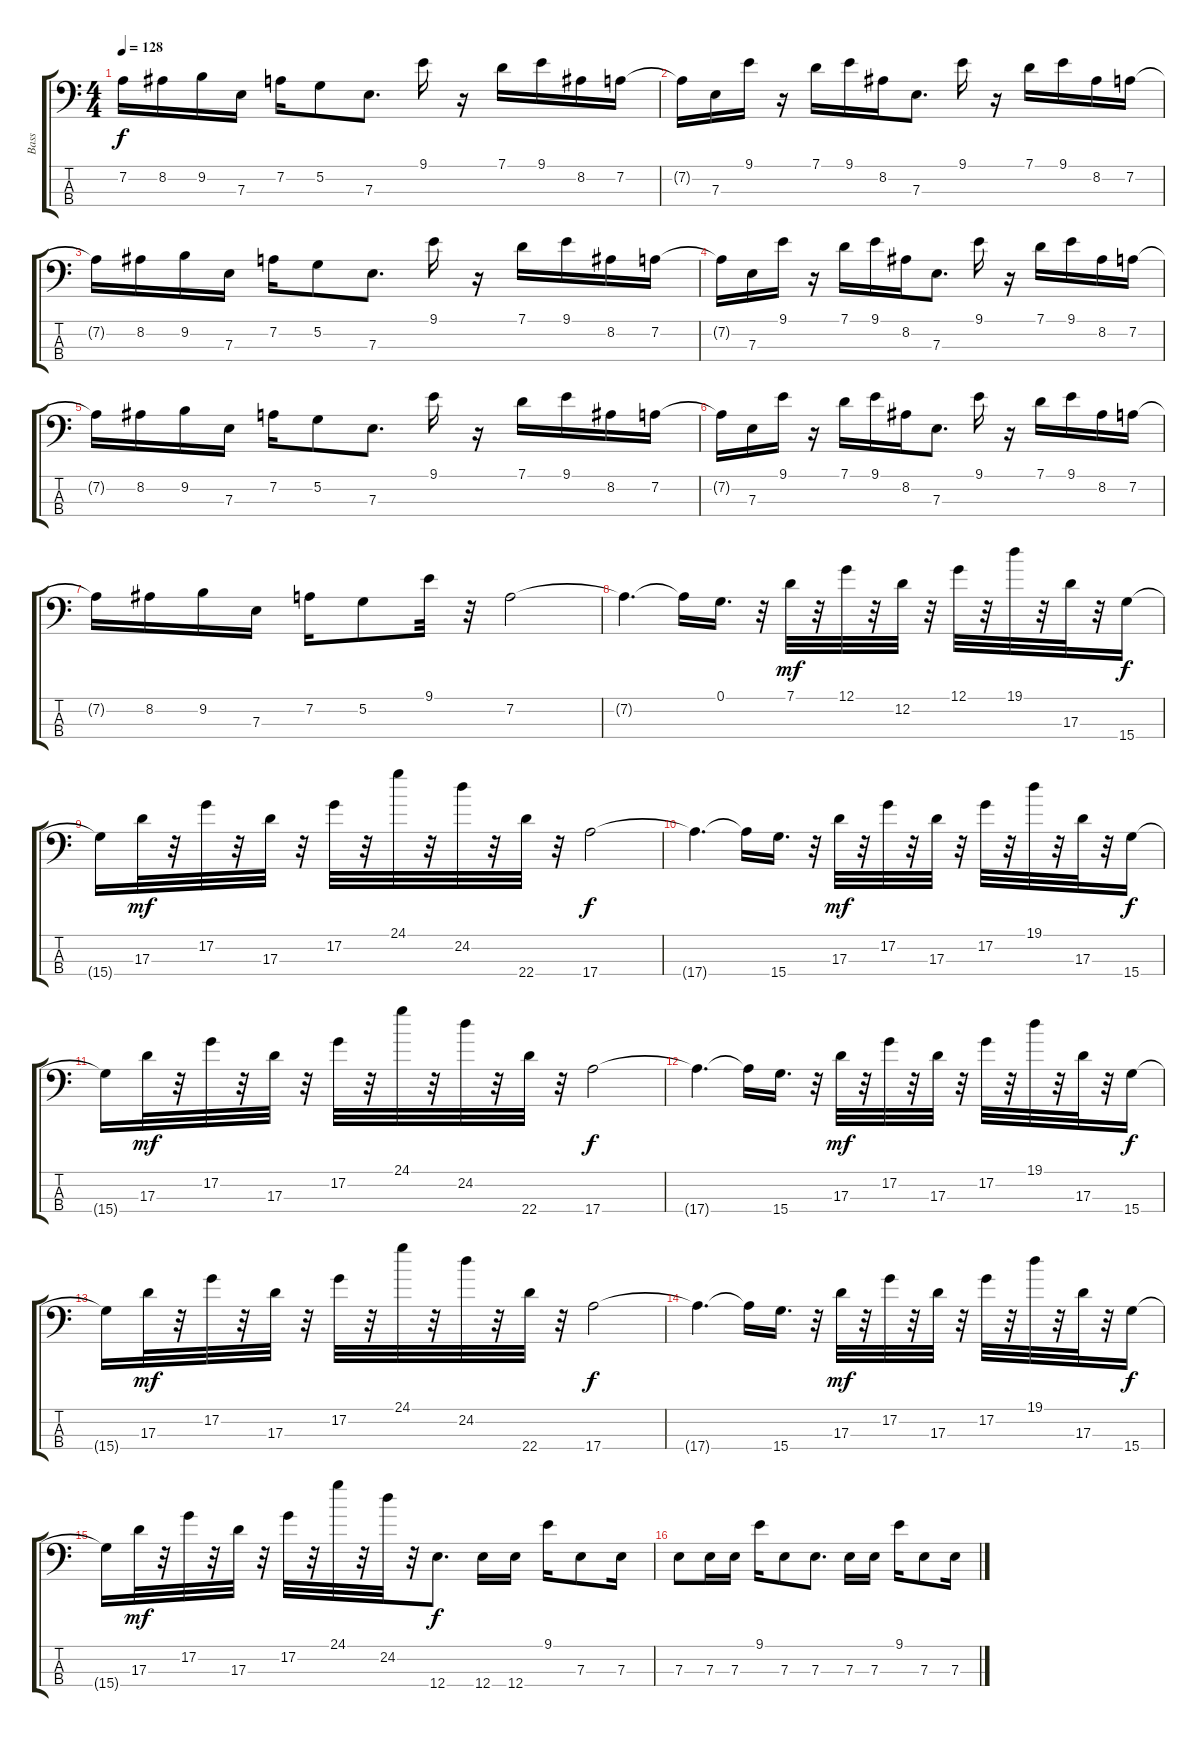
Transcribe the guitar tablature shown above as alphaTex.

\track ("Bass                                " "Bass      ") {instrument synthbass1}
\staff {score tabs}
\tuning (G2 D2 A1 E1) {hide}
\ts (4 4)
\tempo 128
\clef f4
\ks c
7.2{t}.16{dy f} 8.2.16 9.2.16 7.3.16 7.2.16 5.2.8 7.3.8{d} 9.1.16 r.16 7.1.16 9.1.16 8.2.16 7.2.16 |
7.2{t}.16 7.3.16 9.1.16 r.16 7.1.16 9.1.16 8.2.16 7.3.8{d} 9.1.16 r.16 7.1.16 9.1.16 8.2.16 7.2.16 |
7.2{t}.16 8.2.16 9.2.16 7.3.16 7.2.16 5.2.8 7.3.8{d} 9.1.16 r.16 7.1.16 9.1.16 8.2.16 7.2.16 |
7.2{t}.16 7.3.16 9.1.16 r.16 7.1.16 9.1.16 8.2.16 7.3.8{d} 9.1.16 r.16 7.1.16 9.1.16 8.2.16 7.2.16 |
7.2{t}.16 8.2.16 9.2.16 7.3.16 7.2.16 5.2.8 7.3.8{d} 9.1.16 r.16 7.1.16 9.1.16 8.2.16 7.2.16 |
7.2{t}.16 7.3.16 9.1.16 r.16 7.1.16 9.1.16 8.2.16 7.3.8{d} 9.1.16 r.16 7.1.16 9.1.16 8.2.16 7.2.16 |
7.2{t}.16 8.2.16 9.2.16 7.3.16 7.2.16 5.2.8 9.1.32 r.32 7.2.2{balance 8} |
7.2{t}.4{d} 7.2{t}.16 0.1.16{d} r.32 7.1.32{dy mf balance 0} r.32 12.1.32{balance 16} r.32 12.2.32{balance 0} r.32 12.1.32{balance 16} r.32 19.1.32{balance 0} r.32 17.3.32{balance 16} r.32 15.4.16{dy f balance 8} |
15.4{t}.16 17.3.32{dy mf balance 0} r.32 17.2.32{balance 16} r.32 17.3.32{balance 0} r.32 17.2.32{balance 16} r.32 24.1.32{balance 0} r.32 24.2.32{balance 16} r.32 22.4.32{balance 0} r.32 17.4.2{dy f balance 8} |
17.4{t}.4{d} 17.4{t}.16 15.4.16{d} r.32 17.3.32{dy mf balance 0} r.32 17.2.32{balance 16} r.32 17.3.32{balance 0} r.32 17.2.32{balance 16} r.32 19.1.32{balance 0} r.32 17.3.32{balance 16} r.32 15.4.16{dy f balance 8} |
15.4{t}.16 17.3.32{dy mf balance 0} r.32 17.2.32{balance 16} r.32 17.3.32{balance 0} r.32 17.2.32{balance 16} r.32 24.1.32{balance 0} r.32 24.2.32{balance 16} r.32 22.4.32{balance 0} r.32 17.4.2{dy f balance 8} |
17.4{t}.4{d} 17.4{t}.16 15.4.16{d} r.32 17.3.32{dy mf balance 0} r.32 17.2.32{balance 16} r.32 17.3.32{balance 0} r.32 17.2.32{balance 16} r.32 19.1.32{balance 0} r.32 17.3.32{balance 16} r.32 15.4.16{dy f balance 8} |
15.4{t}.16 17.3.32{dy mf balance 0} r.32 17.2.32{balance 16} r.32 17.3.32{balance 0} r.32 17.2.32{balance 16} r.32 24.1.32{balance 0} r.32 24.2.32{balance 16} r.32 22.4.32{balance 0} r.32 17.4.2{dy f balance 8} |
17.4{t}.4{d} 17.4{t}.16 15.4.16{d} r.32 17.3.32{dy mf balance 0} r.32 17.2.32{balance 16} r.32 17.3.32{balance 0} r.32 17.2.32{balance 16} r.32 19.1.32{balance 0} r.32 17.3.32{balance 16} r.32 15.4.16{dy f balance 8} |
15.4{t}.16 17.3.32{dy mf balance 0} r.32 17.2.32{balance 16} r.32 17.3.32{balance 0} r.32 17.2.32{balance 16} r.32 24.1.32{balance 0} r.32 24.2.32{balance 16} r.32 12.4.8{d dy f balance 8} 12.4.16 12.4.16 9.1.16 7.3.8 7.3.16 |
7.3.8 7.3.16 7.3.16 9.1.16 7.3.8 7.3.8{d} 7.3.16 7.3.16 9.1.16 7.3.8 7.3.16
